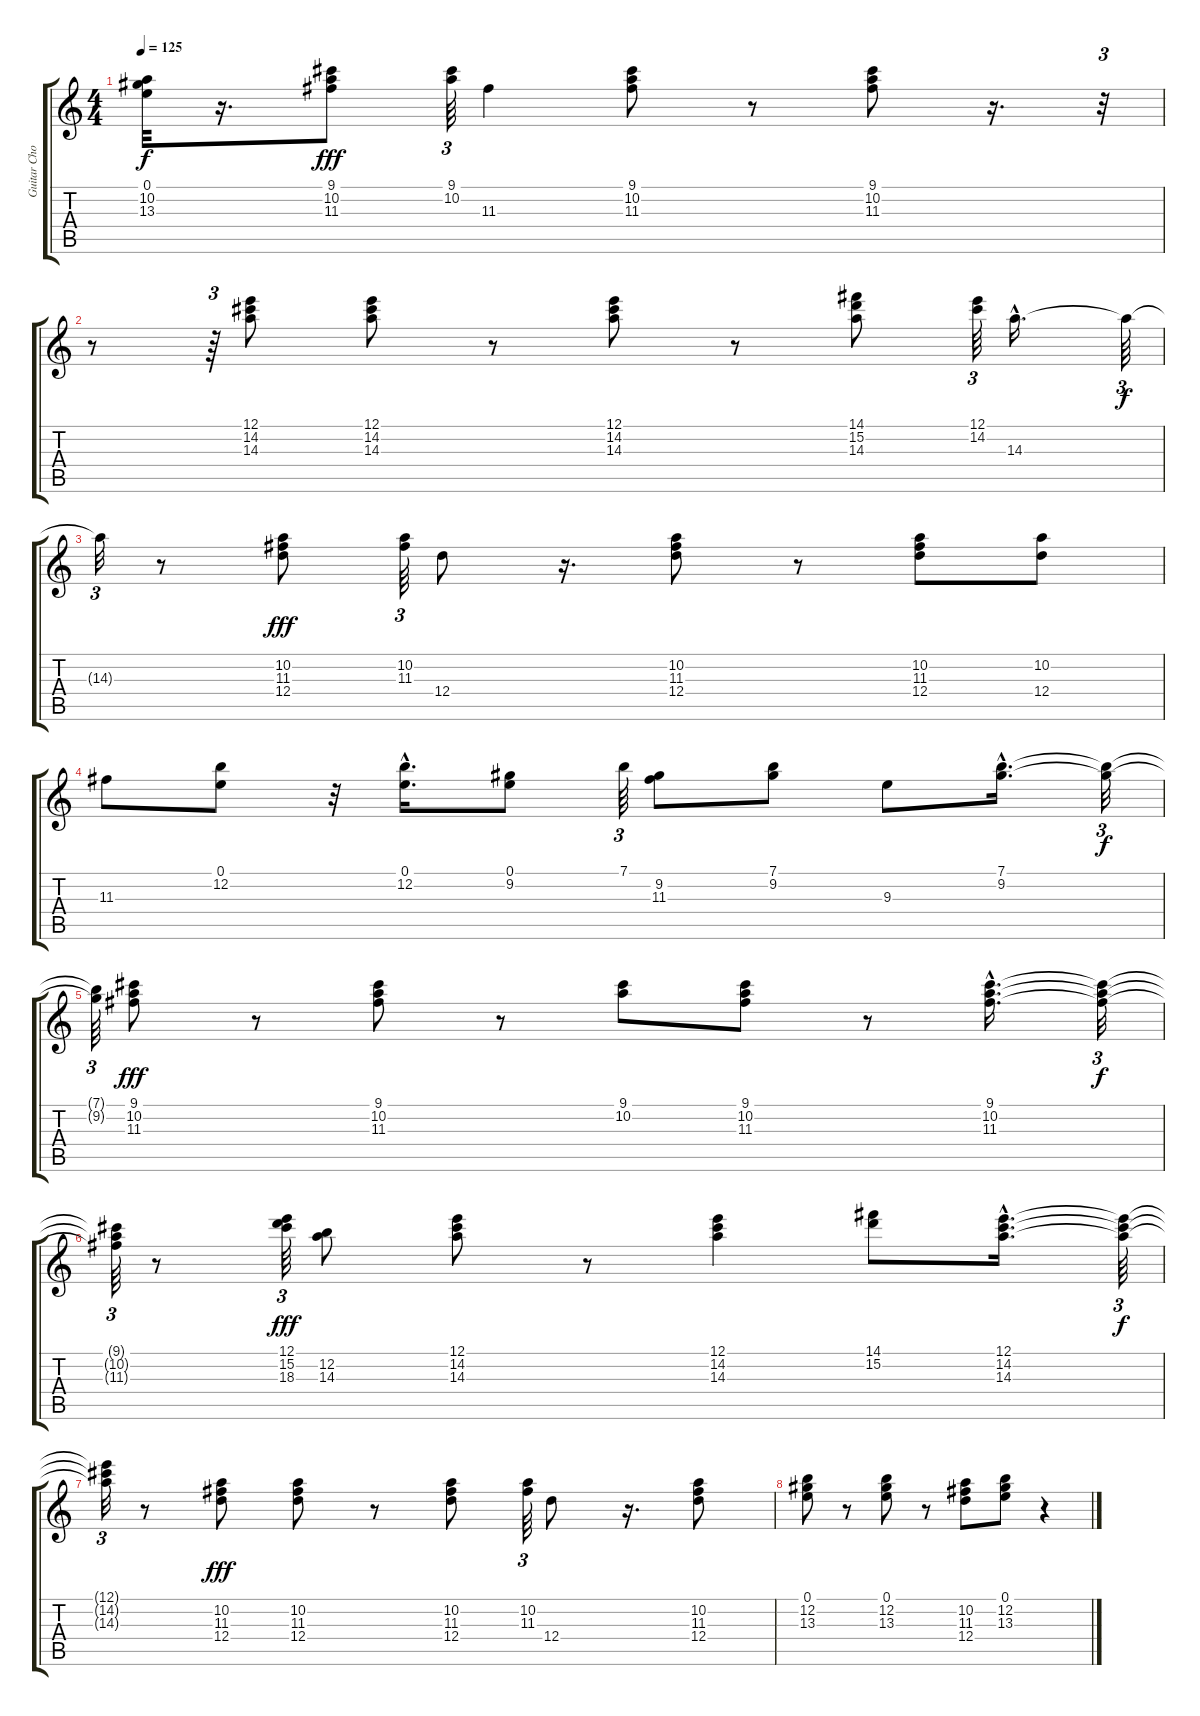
\track ("Guitar Chords   " "Guitar Cho") {instrument acousticguitarsteel}
\staff {score tabs}
\tuning (E4 B3 G3 D3 A2 E2) {hide}
\ts (4 4)
\tempo 125
\clef g2
\ks c
(0.1{t} 10.2{t} 13.3{t}).32{dy f} r.16{d} (9.1 10.2 11.3).8{dy fff} (9.1 10.2).64{tu (3 2)} 11.3.4 (9.1 10.2 11.3).8 r.8 (9.1 10.2 11.3).8 r.16{d} r.32{tu (3 2)} |
r.8 r.64{tu (3 2)} (12.1 14.2 14.3).8 (12.1 14.2 14.3).8 r.8 (12.1 14.2 14.3).8 r.8 (14.1 15.2 14.3).8 (12.1 14.2).64{tu (3 2)} 14.3{hac}.16{d} 14.3{t}.64{tu (3 2) dy f} |
14.3{t}.32{tu (3 2)} r.8 (10.2 11.3 12.4).8{dy fff} (10.2 11.3).64{tu (3 2)} 12.4.8 r.16{d} (10.2 11.3 12.4).8 r.8 (10.2 11.3 12.4).8 (10.2 12.4).8 |
11.3.8 (0.1 12.2).8 r.32 (0.1{hac} 12.2{hac}).16{d} (0.1 9.2).8 7.1.64{tu (3 2)} (9.2 11.3).8 (7.1 9.2).8 9.3.8 (7.1{hac} 9.2{hac}).16{d} (7.1{t} 9.2{t}).32{tu (3 2) dy f} |
(7.1{t} 9.2{t}).64{tu (3 2)} (9.1 10.2 11.3).8{dy fff} r.8 (9.1 10.2 11.3).8 r.8 (9.1 10.2).8 (9.1 10.2 11.3).8 r.8 (9.1{hac} 10.2{hac} 11.3{hac}).16{d} (9.1{t} 10.2{t} 11.3{t}).32{tu (3 2) dy f} |
(9.1{t} 10.2{t} 11.3{t}).64{tu (3 2)} r.8 (12.1 15.2 18.3).64{tu (3 2) dy fff} (12.2 14.3).8 (12.1 14.2 14.3).8 r.8 (12.1 14.2 14.3).4 (14.1 15.2).8 (12.1{hac} 14.2{hac} 14.3{hac}).16{d} (12.1{t} 14.2{t} 14.3{t}).64{tu (3 2) dy f} |
(12.1{t} 14.2{t} 14.3{t}).32{tu (3 2)} r.8 (10.2 11.3 12.4).8{dy fff} (10.2 11.3 12.4).8 r.8 (10.2 11.3 12.4).8 (10.2 11.3).64{tu (3 2)} 12.4.8 r.16{d} (10.2 11.3 12.4).8 |
(0.1 12.2 13.3).8 r.8 (0.1 12.2 13.3).8 r.8 (10.2 11.3 12.4).8 (0.1 12.2 13.3).8 r.4
